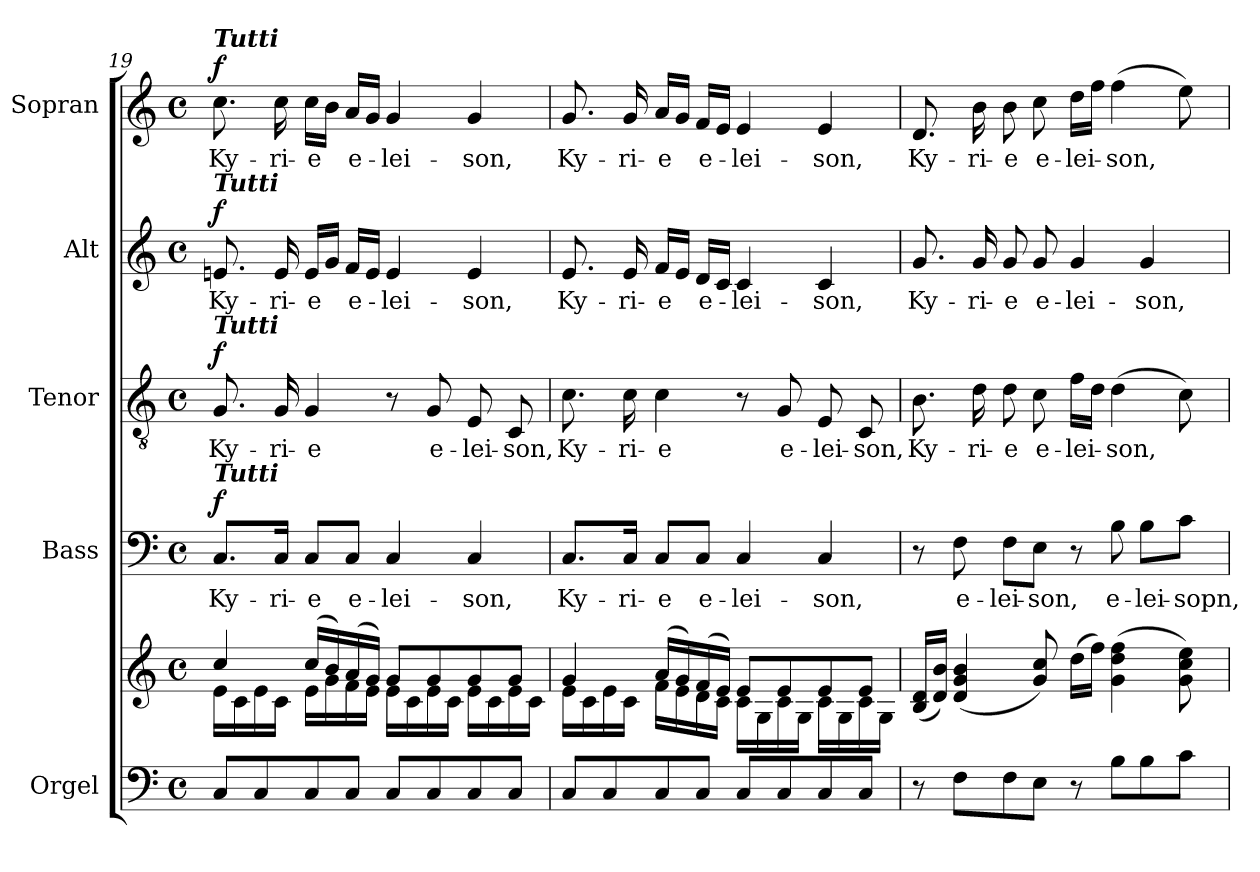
**kern	**kern	**kern	**text	**dynam	**kern	**text	**dynam	**kern	**text	**dynam	**kern	**text	**dynam
*part5	*part5	*part4	*part4	*part4	*part3	*part3	*part3	*part2	*part2	*part2	*part1	*part1	*part1
*staff6	*staff5	*staff4	*staff4	*staff4	*staff3	*staff3	*staff3	*staff2	*staff2	*staff2	*staff1	*staff1	*staff1
*I"Orgel	*	*I"Bass	*	*	*I"Tenor	*	*	*I"Alt	*	*	*I"Sopran	*	*
*	*	*I'B.	*	*	*I'T.	*	*	*I'A.	*	*	*I'S.	*	*
*clefF4	*clefG2	*clefF4	*	*	*clefGv2	*	*	*clefG2	*	*	*clefG2	*	*
*k[]	*k[]	*k[]	*	*	*k[]	*	*	*k[]	*	*	*k[]	*	*
*C:	*C:	*C:	*	*	*C:	*	*	*C:	*	*	*C:	*	*
*M4/4	*M4/4	*M4/4	*	*	*M4/4	*	*	*M4/4	*	*	*M4/4	*	*
*met(c)	*met(c)	*met(c)	*	*	*met(c)	*	*	*met(c)	*	*	*met(c)	*	*
=19	=19	=19	=19	=19	=19	=19	=19	=19	=19	=19	=19	=19	=19
*	*^	*	*	*	*	*	*	*	*	*	*	*	*
!	!	!	!	!	!	!	!	!	!	!	!	!LO:TX:a:Bi:t=Tutti	!	!
!	!	!	!	!	!	!	!	!	!LO:TX:a:Bi:t=Tutti	!	!	!	!	!
!	!	!	!	!	!	!LO:TX:a:Bi:t=Tutti	!	!	!	!	!	!	!	!
!	!	!	!LO:TX:a:Bi:t=Tutti	!	!	!	!	!	!	!	!	!	!	!
!	!	!	!	!LO:LY:b	!LO:DY:a	!	!LO:LY:b	!LO:DY:a	!	!LO:LY:b	!LO:DY:a	!	!LO:LY:b	!LO:DY:a
8C/L	4cc/	16e\LL	8.C/L	Ky-	f	8.G/	Ky-	f	8.en/	Ky-	f	8.cc\	Ky-	f
.	.	16c\	.	.	.	.	.	.	.	.	.	.	.	.
8C/	.	16e\	.	.	.	.	.	.	.	.	.	.	.	.
!	!	!	!	!LO:LY:b	!	!	!LO:LY:b	!	!	!LO:LY:b	!	!	!LO:LY:b	!
.	.	16c\JJ	16C/Jk	-ri-	.	16G/	-ri-	.	16e/	-ri-	.	16cc\	-ri-	.
!	!	!	!	!LO:LY:b	!	!	!LO:LY:b	!	!	!LO:LY:b	!	!	!LO:LY:b	!
8C/	(>16cc/LL	16e\LL	8C/L	-e	.	4G/	-e	.	16e/LL	-e	.	16cc\LL	-e	.
.	16b/)	16g\	.	.	.	.	.	.	16g/JJ	.	.	16b\JJ	.	.
!	!	!	!	!LO:LY:b	!	!	!	!	!	!LO:LY:b	!	!	!LO:LY:b	!
8C/J	(>16a/	16f\	8C/J	e-	.	.	.	.	16f/LL	e-	.	16a/LL	e-	.
.	16g/JJ)	16e\JJ	.	.	.	.	.	.	16e/JJ	.	.	16g/JJ	.	.
!	!	!	!	!LO:LY:b	!	!	!	!	!	!LO:LY:b	!	!	!LO:LY:b	!
8C/L	8g/L	16e\LL	4C/	-lei-	.	8r	.	.	4e/	-lei-	.	4g/	-lei-	.
.	.	16c\	.	.	.	.	.	.	.	.	.	.	.	.
!	!	!	!	!	!	!	!LO:LY:b	!	!	!	!	!	!	!
8C/	8g/	16e\	.	.	.	8G/	e-	.	.	.	.	.	.	.
.	.	16c\JJ	.	.	.	.	.	.	.	.	.	.	.	.
!	!	!	!	!LO:LY:b	!	!	!LO:LY:b	!	!	!LO:LY:b	!	!	!LO:LY:b	!
8C/	8g/	16e\LL	4C/	-son,	.	8E/	-lei-	.	4e/	-son,	.	4g/	-son,	.
.	.	16c\	.	.	.	.	.	.	.	.	.	.	.	.
!	!	!	!	!	!	!	!LO:LY:b	!	!	!	!	!	!	!
8C/J	8g/J	16e\	.	.	.	8C/	-son,	.	.	.	.	.	.	.
.	.	16c\JJ	.	.	.	.	.	.	.	.	.	.	.	.
!!LO:PB:g=z
=20	=20	=20	=20	=20	=20	=20	=20	=20	=20	=20	=20	=20	=20	=20
!	!	!	!	!LO:LY:b	!	!	!LO:LY:b	!	!	!LO:LY:b	!	!	!LO:LY:b	!
8C/L	4g/	16e\LL	8.C/L	Ky-	.	8.c\	Ky-	.	8.e/	Ky-	.	8.g/	Ky-	.
.	.	16c\	.	.	.	.	.	.	.	.	.	.	.	.
8C/	.	16e\	.	.	.	.	.	.	.	.	.	.	.	.
!	!	!	!	!LO:LY:b	!	!	!LO:LY:b	!	!	!LO:LY:b	!	!	!LO:LY:b	!
.	.	16c\JJ	16C/Jk	-ri-	.	16c\	-ri-	.	16e/	-ri-	.	16g/	-ri-	.
!	!	!	!	!LO:LY:b	!	!	!LO:LY:b	!	!	!LO:LY:b	!	!	!LO:LY:b	!
8C/	(>16a/LL	16f\LL	8C/L	-e	.	4c\	-e	.	16f/LL	-e	.	16a/LL	-e	.
.	16g/)	16e\	.	.	.	.	.	.	16e/JJ	.	.	16g/JJ	.	.
!	!	!	!	!LO:LY:b	!	!	!	!	!	!LO:LY:b	!	!	!LO:LY:b	!
8C/J	(>16f/	16d\	8C/J	e-	.	.	.	.	16d/LL	e-	.	16f/LL	e-	.
.	16e/JJ)	16c\JJ	.	.	.	.	.	.	16c/JJ	.	.	16e/JJ	.	.
!	!	!	!	!LO:LY:b	!	!	!	!	!	!LO:LY:b	!	!	!LO:LY:b	!
8C/L	8e/L	16c\LL	4C/	-lei-	.	8r	.	.	4c/	-lei-	.	4e/	-lei-	.
.	.	16G\	.	.	.	.	.	.	.	.	.	.	.	.
!	!	!	!	!	!	!	!LO:LY:b	!	!	!	!	!	!	!
8C/	8e/	16c\	.	.	.	8G/	e-	.	.	.	.	.	.	.
.	.	16G\JJ	.	.	.	.	.	.	.	.	.	.	.	.
!	!	!	!	!LO:LY:b	!	!	!LO:LY:b	!	!	!LO:LY:b	!	!	!LO:LY:b	!
8C/	8e/	16c\LL	4C/	-son,	.	8E/	-lei-	.	4c/	-son,	.	4e/	-son,	.
.	.	16G\	.	.	.	.	.	.	.	.	.	.	.	.
!	!	!	!	!	!	!	!LO:LY:b	!	!	!	!	!	!	!
8C/J	8e/J	16c\	.	.	.	8C/	-son,	.	.	.	.	.	.	.
.	.	16G\JJ	.	.	.	.	.	.	.	.	.	.	.	.
=21	=21	=21	=21	=21	=21	=21	=21	=21	=21	=21	=21	=21	=21	=21
!	!	!	!	!	!	!	!LO:LY:b	!	!	!LO:LY:b	!	!	!LO:LY:b	!
*	*v	*v	*	*	*	*	*	*	*	*	*	*	*	*
8r	(<16B/ 16d/LL	8r	.	.	8.B\	Ky-	.	8.g/	Ky-	.	8.d/	Ky-	.
.	16d/ 16b/JJ)	.	.	.	.	.	.	.	.	.	.	.	.
!	!	!	!LO:LY:b	!	!	!	!	!	!	!	!	!	!
8F\L	(<4d/ 4g/ 4b/	8F\	e-	.	.	.	.	.	.	.	.	.	.
!	!	!	!	!	!	!LO:LY:b	!	!	!LO:LY:b	!	!	!LO:LY:b	!
.	.	.	.	.	16d\	-ri-	.	16g/	-ri-	.	16b\	-ri-	.
!	!	!	!LO:LY:b	!	!	!LO:LY:b	!	!	!LO:LY:b	!	!	!LO:LY:b	!
8F\	.	8F\L	-lei-	.	8d\	-e	.	8g/	-e	.	8b\	-e	.
!	!	!	!LO:LY:b	!	!	!LO:LY:b	!	!	!LO:LY:b	!	!	!LO:LY:b	!
8E\J	8g/ 8cc/)	8E\J	-son,	.	8c\	e-	.	8g/	e-	.	8cc\	e-	.
!	!	!	!	!	!	!LO:LY:b	!	!	!LO:LY:b	!	!	!LO:LY:b	!
8r	(>16dd\LL	8r	.	.	16f\LL	-lei-	.	4g/	-lei-	.	16dd\LL	-lei-	.
.	16ff\JJ)	.	.	.	16d\JJ	.	.	.	.	.	16ff\JJ	.	.
!	!	!	!LO:LY:b	!	!	!LO:LY:b	!	!	!	!	!	!LO:LY:b	!
8B\L	(>4g\ 4dd\ 4ff\	8B\	e-	.	(>4d\	-son,	.	.	.	.	(>4ff\	-son,	.
!	!	!	!LO:LY:b	!	!	!	!	!	!LO:LY:b	!	!	!	!
8B\	.	8B\L	-lei-	.	.	.	.	4g/	-son,	.	.	.	.
!	!	!	!LO:LY:b	!	!	!	!	!	!	!	!	!	!
8c\J	8g\ 8cc\ 8ee\)	8c\J	-sopn,	.	8c\)	.	.	.	.	.	8ee\)	.	.
=	=	=	=	=	=	=	=	=	=	=	=	=	=
*-	*-	*-	*-	*-	*-	*-	*-	*-	*-	*-	*-	*-	*-
